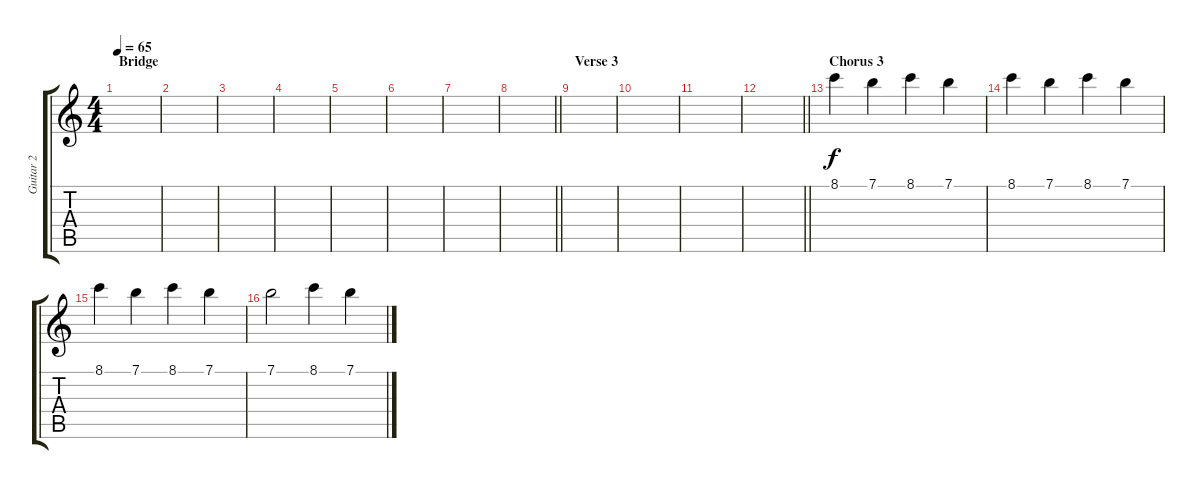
\track ("Guitar 2" "Guitar 2") {instrument overdrivenguitar}
\staff {score tabs}
\tuning (E4 B3 G3 D3 A2 E2) {hide}
\ts (4 4)
\section ("" "Bridge")
\tempo 65
\clef g2
\ks c
|
|
|
|
|
|
|
\barLineRight lightlight
|
\section ("" "Verse 3")
|
|
|
\barLineRight lightlight
|
\section ("" "Chorus 3")
8.1.4 7.1.4 8.1.4 7.1.4 |
8.1.4 7.1.4 8.1.4 7.1.4 |
8.1.4 7.1.4 8.1.4 7.1.4 |
7.1.2 8.1.4 7.1.4
